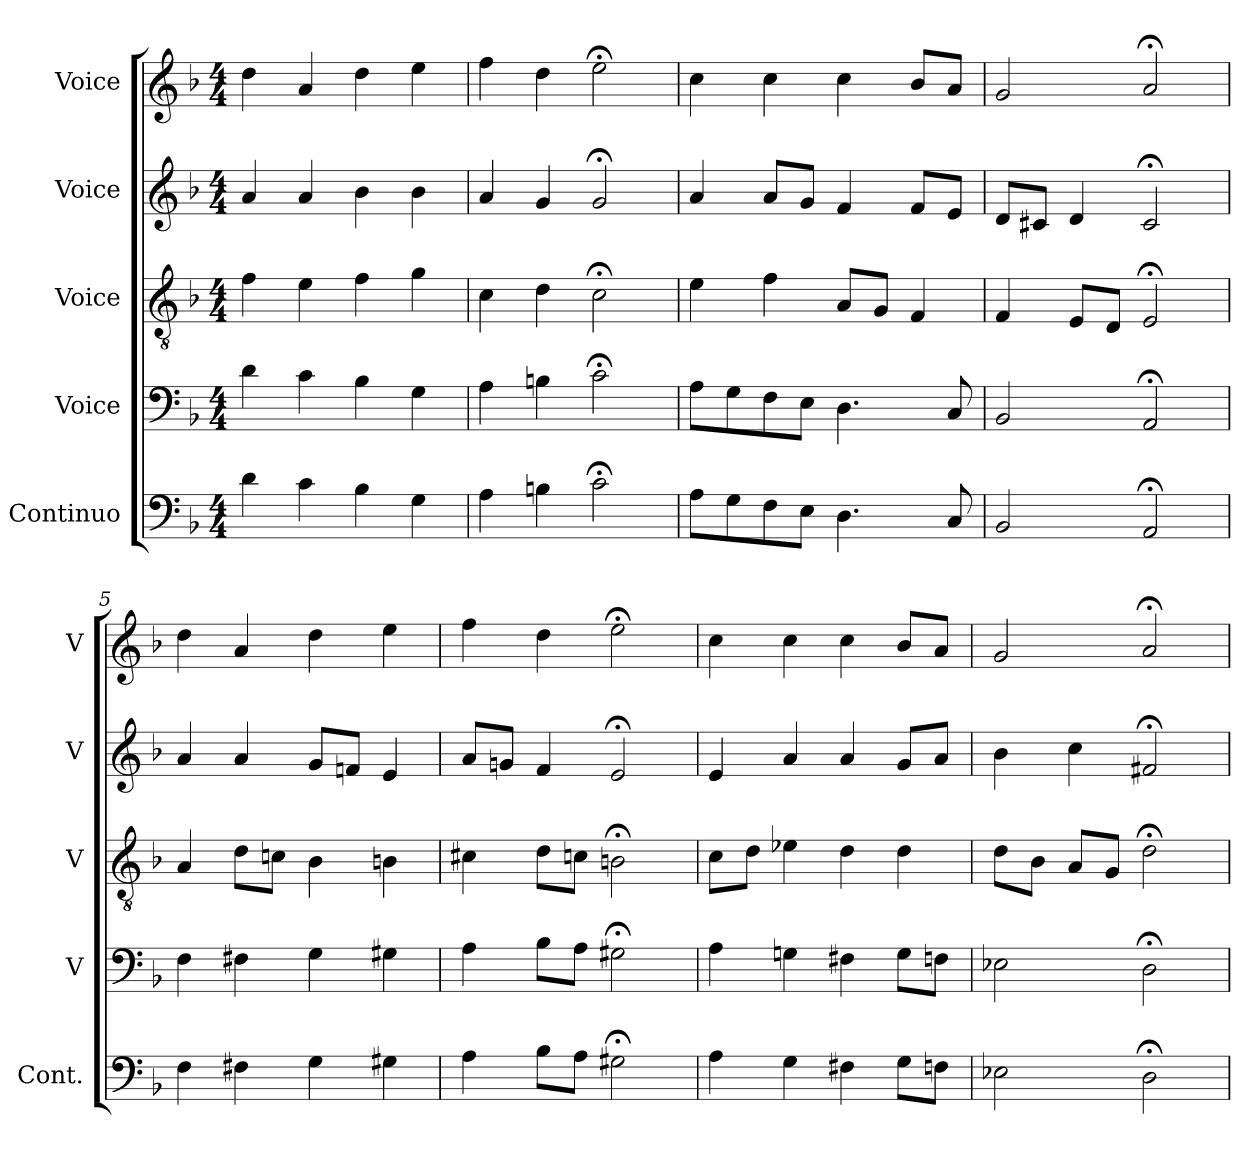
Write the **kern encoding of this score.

**kern	**kern	**kern	**kern	**kern
*part5	*part4	*part3	*part2	*part1
*staff5	*staff4	*staff3	*staff2	*staff1
*I"Continuo	*I"Voice	*I"Voice	*I"Voice	*I"Voice
*I'Cont.	*I'V	*I'V	*I'V	*I'V
*clefF4	*clefF4	*clefGv2	*clefG2	*clefG2
*ITrd7c12	*	*	*	*
*k[b-]	*k[b-]	*k[b-]	*k[b-]	*k[b-]
*M4/4	*M4/4	*M4/4	*M4/4	*M4/4
=1	=1	=1	=1	=1
4D\	4d\	4f\	4a/	4dd\
4C\	4c\	4e\	4a/	4a/
4BB-\	4B-\	4f\	4b-\	4dd\
4GG\	4G\	4g\	4b-\	4ee\
=2	=2	=2	=2	=2
4AA\	4A\	4c\	4a/	4ff\
4BBn\	4Bn\	4d\	4g/	4dd\
2C;<\	2c;<\	2c;<\	2g;</	2ee;<\
=3	=3	=3	=3	=3
8AA\L	8A\L	4e\	4a/	4cc\
8GG\	8G\	.	.	.
8FF\	8F\	4f\	8a/L	4cc\
8EE\J	8E\J	.	8g/J	.
4.DD\	4.D\	8A/L	4f/	4cc\
.	.	8G/J	.	.
.	.	4F/	8f/L	8b-/L
8CC/	8C/	.	8e/J	8a/J
=4	=4	=4	=4	=4
2BBB-/	2BB-/	4F/	8d/L	2g/
.	.	.	8c#X/J	.
.	.	8E/L	4d/	.
.	.	8D/J	.	.
2AAA;</	2AA;</	2E;</	2c#;</	2a;</
=5	=5	=5	=5	=5
4FF\	4F\	4A/	4a/	4dd\
4FF#X\	4F#X\	8d\L	4a/	4a/
.	.	8cn\J	.	.
4GG\	4G\	4B-\	8g/L	4dd\
.	.	.	8fn/J	.
4GG#X\	4G#X\	4Bn\	4e/	4ee\
=6	=6	=6	=6	=6
4AA\	4A\	4c#X\	8a/L	4ff\
.	.	.	8gn/J	.
8BB-\L	8B-\L	8d\L	4f/	4dd\
8AA\J	8A\J	8cn\J	.	.
2GG#X;<\	2G#X;<\	2Bn;<\	2e;</	2ee;<\
!!LO:LB:g=z
=7	=7	=7	=7	=7
4AA\	4A\	8c\L	4e/	4cc\
.	.	8d\J	.	.
4GG\	4Gn\	4e-X\	4a/	4cc\
4FF#X\	4F#X\	4d\	4a/	4cc\
8GG\L	8G\L	4d\	8g/L	8b-/L
8FFn\J	8Fn\J	.	8a/J	8a/J
=8	=8	=8	=8	=8
2EE-X\	2E-X\	8d\L	4b-\	2g/
.	.	8B-\J	.	.
.	.	8A/L	4cc\	.
.	.	8G/J	.	.
2DD;<\	2D;<\	2d;<\	2f#X;</	2a;</
=	=	=	=	=
*-	*-	*-	*-	*-
